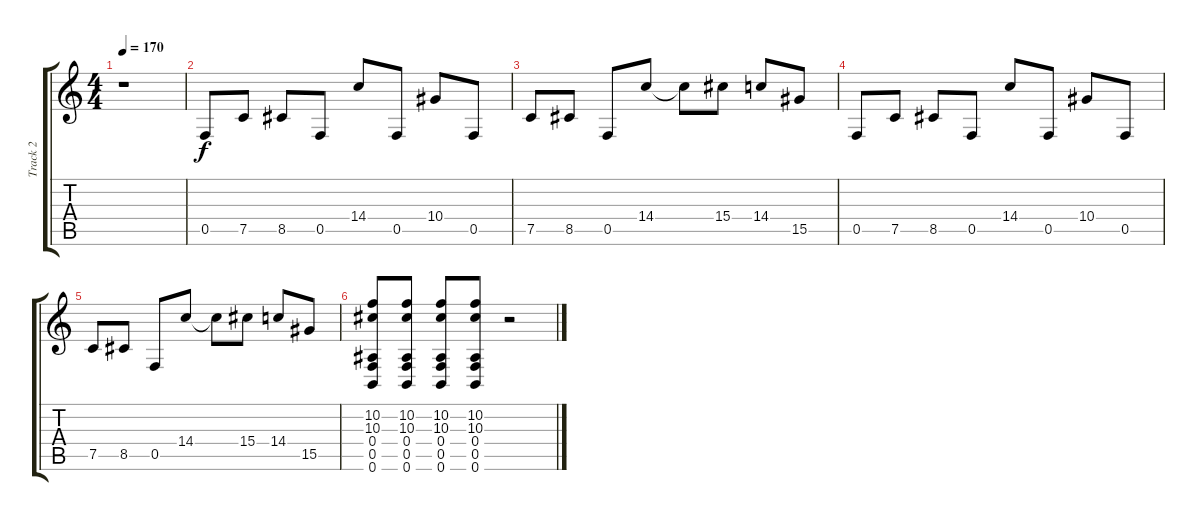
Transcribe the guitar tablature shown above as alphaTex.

\track ("Track 2" "Track 2") {instrument distortionguitar}
\staff {score tabs}
\tuning (C4 G3 Eb3 Bb2 F2 B1) {hide}
\ts (4 4)
\tempo 170
\clef g2
\ks c
r.1{dy f} |
0.5.8{balance 16} 7.5.8 8.5.8 0.5.8 14.4.8 0.5.8 10.4.8 0.5.8 |
7.5.8 8.5.8 0.5.8 14.4.8 14.4{t}.8 15.4.8 14.4.8 15.5.8 |
0.5.8 7.5.8 8.5.8 0.5.8 14.4.8 0.5.8 10.4.8 0.5.8 |
7.5.8 8.5.8 0.5.8 14.4.8 14.4{t}.8 15.4.8 14.4.8 15.5.8 |
(10.2 10.3 0.4 0.5 0.6).8 (10.2 10.3 0.4 0.5 0.6).8 (10.2 10.3 0.4 0.5 0.6).8 (10.2 10.3 0.4 0.5 0.6).8 r.2
